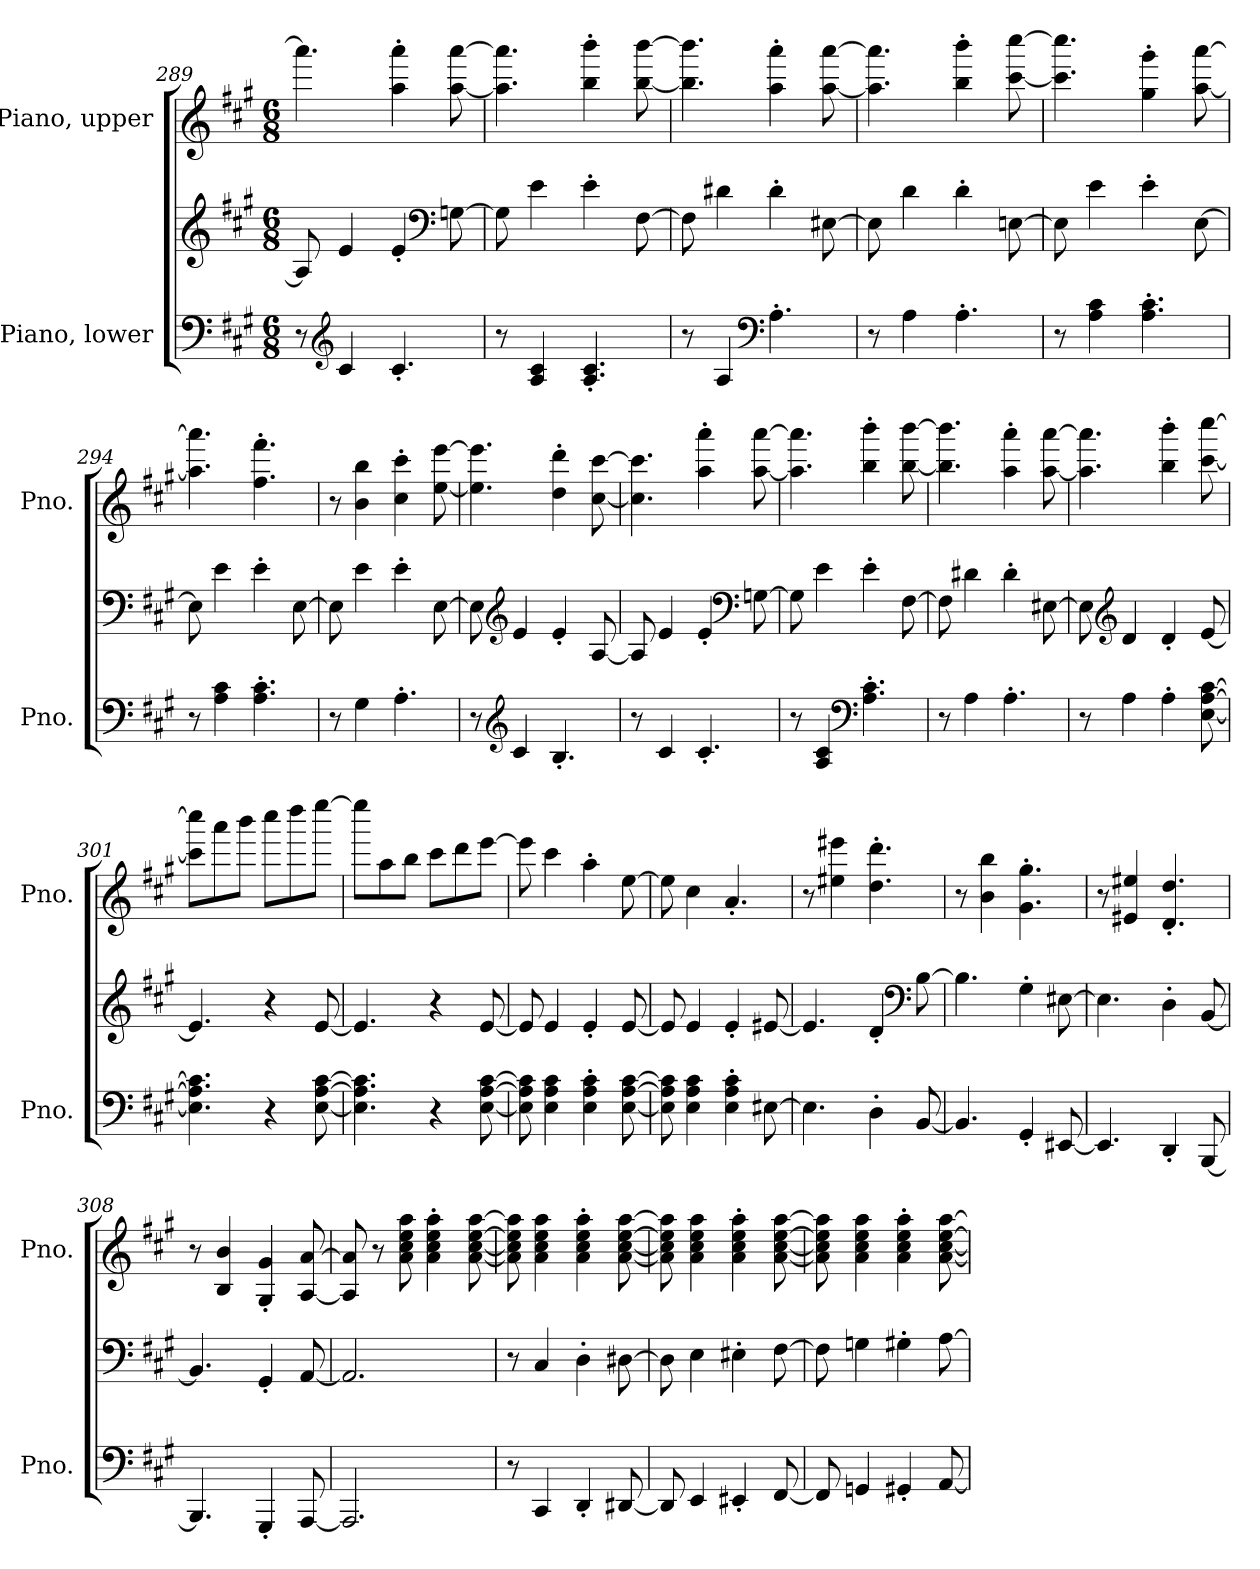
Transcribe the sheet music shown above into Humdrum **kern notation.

**kern	**kern	**kern
*part2	*part2	*part1
*staff3	*staff2	*staff1
*I"Piano, lower	*	*I"Piano, upper
*I'Pno.	*	*I'Pno.
*clefF4	*clefG2	*clefG2
*k[f#c#g#]	*k[f#c#g#]	*k[f#c#g#]
*M6/8	*M6/8	*M6/8
=289	=289	=289
8r	8A/]	4.aaa\]
*clefG2	*	*
4c#/	4e/	.
4.c#'/	4e'/	4aa\' 4aaa\'
*	*clefF4	*
.	[8Gn\	[8aa\ [8aaa\
=290	=290	=290
8r	8G\]	4.aa\] 4.aaa\]
4A/ 4c#/	4e\	.
4.A/' 4.c#/'	4e'\	4bb\' 4bbb\'
.	[8F#\	[8bb\ [8bbb\
=291	=291	=291
8r	8F#\]	4.bb\] 4.bbb\]
4A/	4d#X\	.
*clefF4	*	*
4.A'\	4d#'\	4aa\' 4aaa\'
.	[8E#X\	[8aa\ [8aaa\
=292	=292	=292
8r	8E#\]	4.aa\] 4.aaa\]
4A\	4d\	.
4.A'\	4d'\	4bb\' 4bbb\'
.	[8En\	[8ccc#\ [8cccc#\
!!LO:LB:g=z
=293	=293	=293
8r	8E\]	4.ccc#\] 4.cccc#\]
4A\ 4c#\	4e\	.
4.A\' 4.c#\'	4e'\	4gg#\' 4ggg#\'
.	[8E\	[8aa\ [8aaa\
=294	=294	=294
8r	8E\]	4.aa\] 4.aaa\]
4A\ 4c#\	4e\	.
4.A\' 4.c#\'	4e'\	4.ff#\' 4.fff#\'
.	[8E\	.
=295	=295	=295
8r	8E\]	8r
4G#\	4e\	4b\ 4bb\
4.A'\	4e'\	4cc#\' 4ccc#\'
.	[8E\	[8ee\ [8eee\
=296	=296	=296
8r	8E\]	4.ee\] 4.eee\]
*clefG2	*clefG2	*
4c#/	4e/	.
4.B'/	4e'/	4dd\' 4ddd\'
.	[8A/	[8cc#\ [8ccc#\
=297	=297	=297
8r	8A/]	4.cc#\] 4.ccc#\]
4c#/	4e/	.
4.c#'/	4e'/	4aa\' 4aaa\'
*	*clefF4	*
.	[8Gn\	[8aa\ [8aaa\
=298	=298	=298
8r	8G\]	4.aa\] 4.aaa\]
4A/ 4c#/	4e\	.
*clefF4	*	*
4.A\' 4.c#\'	4e'\	4bb\' 4bbb\'
.	[8F#\	[8bb\ [8bbb\
!!LO:PB:g=z
=299	=299	=299
8r	8F#\]	4.bb\] 4.bbb\]
4A\	4d#X\	.
4.A'\	4d#'\	4aa\' 4aaa\'
.	[8E#X\	[8aa\ [8aaa\
=300	=300	=300
8r	8E#\]	4.aa\] 4.aaa\]
*	*clefG2	*
4A\	4d/	.
4A'\	4d'/	4bb\' 4bbb\'
[8E\ [8A\ [8c#\	[8e/	[8ccc#\ [8cccc#\
=301	=301	=301
4.E\] 4.A\] 4.c#\]	4.e/]	8ccc#\] 8cccc#\]L
.	.	8aaa\
.	.	8bbb\J
4r	4r	8cccc#\L
.	.	8dddd\
[8E\ [8A\ [8c#\	[8e/	[8eeee\J
=302	=302	=302
4.E\] 4.A\] 4.c#\]	4.e/]	8eeee\L]
.	.	8aa\
.	.	8bb\J
4r	4r	8ccc#\L
.	.	8ddd\
[8E\ [8A\ [8c#\	[8e/	[8eee\J
=303	=303	=303
8E\] 8A\] 8c#\]	8e/]	8eee\]
4E\ 4A\ 4c#\	4e/	4ccc#\
4E\' 4A\' 4c#\'	4e'/	4aa'\
[8E\ [8A\ [8c#\	[8e/	[8ee\
!!LO:LB:g=z
=304	=304	=304
8E\] 8A\] 8c#\]	8e/]	8ee\]
4E\ 4A\ 4c#\	4e/	4cc#\
4E\' 4A\' 4c#\'	4e'/	4.a'/
[8E#X\	[8e#X/	.
=305	=305	=305
4.E#\]	4.e#/]	8r
.	.	4ee#X\ 4eee#X\
4D'\	4d'/	4.dd\' 4.ddd\'
*	*clefF4	*
[8BB/	[8B\	.
=306	=306	=306
4.BB/]	4.B\]	8r
.	.	4b\ 4bb\
4GG#'/	4G#'\	4.g#\' 4.gg#\'
[8EE#X/	[8E#X\	.
=307	=307	=307
4.EE#/]	4.E#\]	8r
.	.	4e#X/ 4ee#X/
4DD'/	4D'\	4.d/' 4.dd/'
[8BBB/	[8BB/	.
=308	=308	=308
4.BBB/]	4.BB/]	8r
.	.	4B/ 4b/
4GGG#'/	4GG#'/	4G#/' 4g#/'
[8AAA/	[8AA/	[8A/ [8a/
!!LO:LB:g=z
=309	=309	=309
2.AAA/]	2.AA/]	8A/] 8a/]
.	.	8r
.	.	8a\ 8cc#\ 8ee\ 8aa\
.	.	4a\' 4cc#\' 4ee\' 4aa\'
.	.	[8a\ [8cc#\ [8ee\ [8aa\
=310	=310	=310
8r	8r	8a\] 8cc#\] 8ee\] 8aa\]
4CC#/	4C#/	4a\ 4cc#\ 4ee\ 4aa\
4DD'/	4D'\	4a\' 4cc#\' 4ee\' 4aa\'
[8DD#X/	[8D#X\	[8a\ [8cc#\ [8ee\ [8aa\
=311	=311	=311
8DD#/]	8D#\]	8a\] 8cc#\] 8ee\] 8aa\]
4EE/	4E\	4a\ 4cc#\ 4ee\ 4aa\
4EE#X'/	4E#X'\	4a\' 4cc#\' 4ee\' 4aa\'
[8FF#/	[8F#\	[8a\ [8cc#\ [8ee\ [8aa\
=312	=312	=312
8FF#/]	8F#\]	8a\] 8cc#\] 8ee\] 8aa\]
4GGn/	4Gn\	4a\ 4cc#\ 4ee\ 4aa\
4GG#X'/	4G#X'\	4a\' 4cc#\' 4ee\' 4aa\'
[8AA/	[8A\	[8a\ [8cc#\ [8ee\ [8aa\
=	=	=
*-	*-	*-
